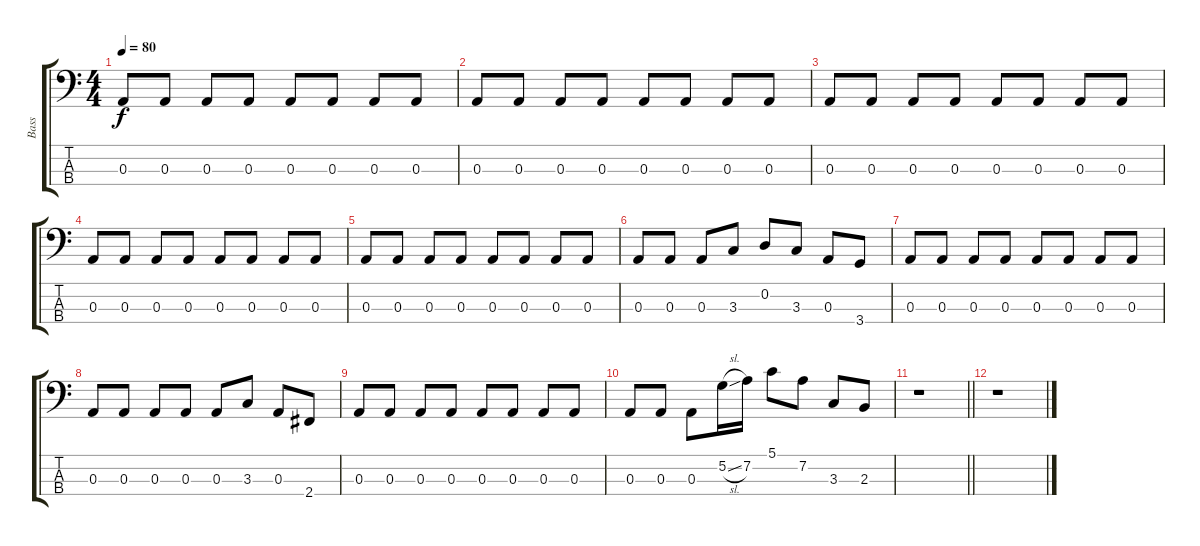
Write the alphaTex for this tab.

\track ("Bass" "Bass") {instrument acousticguitarnylon}
\staff {score tabs}
\tuning (G2 D2 A1 E1) {hide}
\ts (4 4)
\tempo 80
\clef f4
\ks c
0.3.8{dy f} 0.3.8 0.3.8 0.3.8 0.3.8 0.3.8 0.3.8 0.3.8 |
0.3.8 0.3.8 0.3.8 0.3.8 0.3.8 0.3.8 0.3.8 0.3.8 |
0.3.8 0.3.8 0.3.8 0.3.8 0.3.8 0.3.8 0.3.8 0.3.8 |
0.3.8 0.3.8 0.3.8 0.3.8 0.3.8 0.3.8 0.3.8 0.3.8 |
0.3.8 0.3.8 0.3.8 0.3.8 0.3.8 0.3.8 0.3.8 0.3.8 |
0.3.8 0.3.8 0.3.8 3.3.8 0.2.8 3.3.8 0.3.8 3.4.8 |
0.3.8 0.3.8 0.3.8 0.3.8 0.3.8 0.3.8 0.3.8 0.3.8 |
0.3.8 0.3.8 0.3.8 0.3.8 0.3.8 3.3.8 0.3.8 2.4.8 |
0.3.8 0.3.8 0.3.8 0.3.8 0.3.8 0.3.8 0.3.8 0.3.8 |
0.3.8 0.3.8 0.3.8 5.2{sl}.16 7.2.16 5.1.8 7.2.8 3.3.8 2.3.8 |
\barLineRight lightlight
r.1 |
r.1
